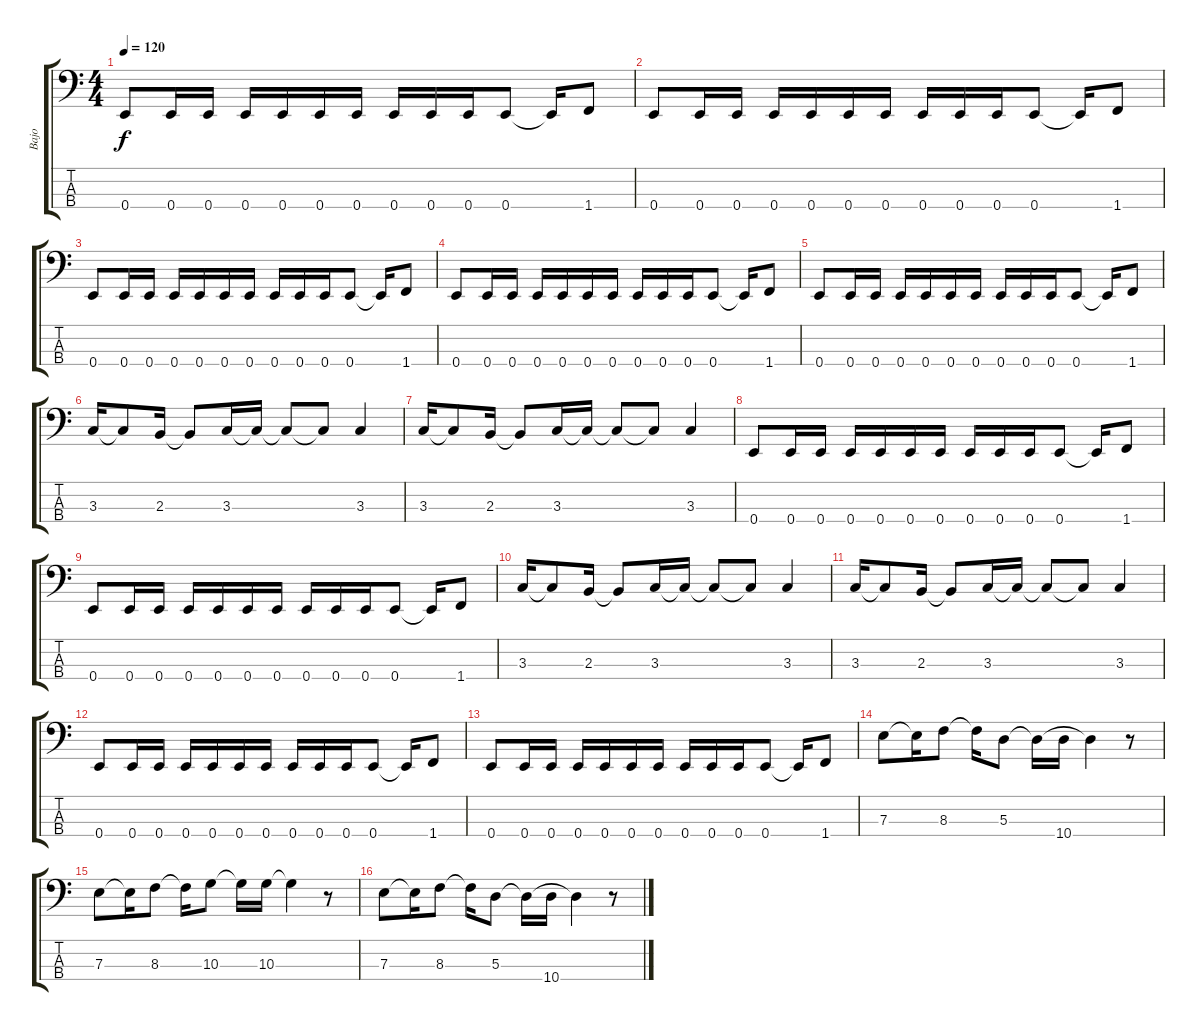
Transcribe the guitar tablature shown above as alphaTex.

\track ("Bajo" "Bajo") {instrument electricbassfinger}
\staff {score tabs}
\tuning (G2 D2 A1 E1) {hide}
\ts (4 4)
\tempo 120
\clef f4
\ks c
0.4.8{dy f} 0.4.16 0.4.16 0.4.16 0.4.16 0.4.16 0.4.16 0.4.16 0.4.16 0.4.16 0.4.8 0.4{t}.16 1.4.8 |
0.4.8 0.4.16 0.4.16 0.4.16 0.4.16 0.4.16 0.4.16 0.4.16 0.4.16 0.4.16 0.4.8 0.4{t}.16 1.4.8 |
0.4.8 0.4.16 0.4.16 0.4.16 0.4.16 0.4.16 0.4.16 0.4.16 0.4.16 0.4.16 0.4.8 0.4{t}.16 1.4.8 |
0.4.8 0.4.16 0.4.16 0.4.16 0.4.16 0.4.16 0.4.16 0.4.16 0.4.16 0.4.16 0.4.8 0.4{t}.16 1.4.8 |
0.4.8 0.4.16 0.4.16 0.4.16 0.4.16 0.4.16 0.4.16 0.4.16 0.4.16 0.4.16 0.4.8 0.4{t}.16 1.4.8 |
3.3.16 3.3{t}.8 2.3.16 2.3{t}.8 3.3.16 3.3{t}.16 3.3{t}.8 3.3{t}.8 3.3.4 |
3.3.16 3.3{t}.8 2.3.16 2.3{t}.8 3.3.16 3.3{t}.16 3.3{t}.8 3.3{t}.8 3.3.4 |
0.4.8 0.4.16 0.4.16 0.4.16 0.4.16 0.4.16 0.4.16 0.4.16 0.4.16 0.4.16 0.4.8 0.4{t}.16 1.4.8 |
0.4.8 0.4.16 0.4.16 0.4.16 0.4.16 0.4.16 0.4.16 0.4.16 0.4.16 0.4.16 0.4.8 0.4{t}.16 1.4.8 |
3.3.16 3.3{t}.8 2.3.16 2.3{t}.8 3.3.16 3.3{t}.16 3.3{t}.8 3.3{t}.8 3.3.4 |
3.3.16 3.3{t}.8 2.3.16 2.3{t}.8 3.3.16 3.3{t}.16 3.3{t}.8 3.3{t}.8 3.3.4 |
0.4.8 0.4.16 0.4.16 0.4.16 0.4.16 0.4.16 0.4.16 0.4.16 0.4.16 0.4.16 0.4.8 0.4{t}.16 1.4.8 |
0.4.8 0.4.16 0.4.16 0.4.16 0.4.16 0.4.16 0.4.16 0.4.16 0.4.16 0.4.16 0.4.8 0.4{t}.16 1.4.8 |
7.3.8 7.3{t}.16 8.3.8 8.3{t}.16 5.3.8 5.3{t}.16 10.4.16 5.3{t}.4 r.8 |
7.3.8 7.3{t}.16 8.3.8 8.3{t}.16 10.3.8 10.3{t}.16 10.3.16 10.3{t}.4 r.8 |
7.3.8 7.3{t}.16 8.3.8 8.3{t}.16 5.3.8 5.3{t}.16 10.4.16 5.3{t}.4 r.8
